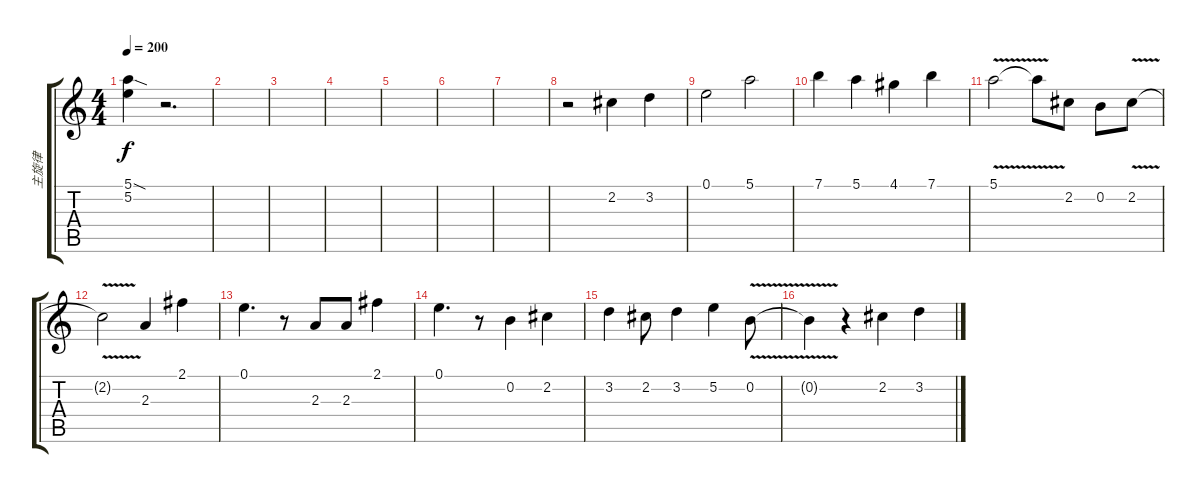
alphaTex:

\track ("主旋律" "主旋律") {instrument overdrivenguitar}
\staff {score tabs}
\tuning (E4 B3 G3 D3 A2 E2) {hide}
\ts (4 4)
\tempo 200
\clef g2
\ks c
(5.1{sod t} 5.2{t}).4{dy f} r.2{d} |
|
|
|
|
|
|
r.2 2.2.4 3.2.4 |
0.1.2 5.1.2 |
7.1.4 5.1.4 4.1.4 7.1.4 |
5.1{v}.2 5.1{t}.8 2.2.8 0.2.8 2.2{v}.8 |
2.2{t}.2 2.3.4 2.1.4 |
0.1.4{d} r.8 2.3.8 2.3.8 2.1.4 |
0.1.4{d} r.8 0.2.4 2.2.4 |
3.2.4 2.2.8 3.2.4 5.2.4 0.2{v}.8 |
0.2{t}.4 r.4 2.2.4 3.2.4
